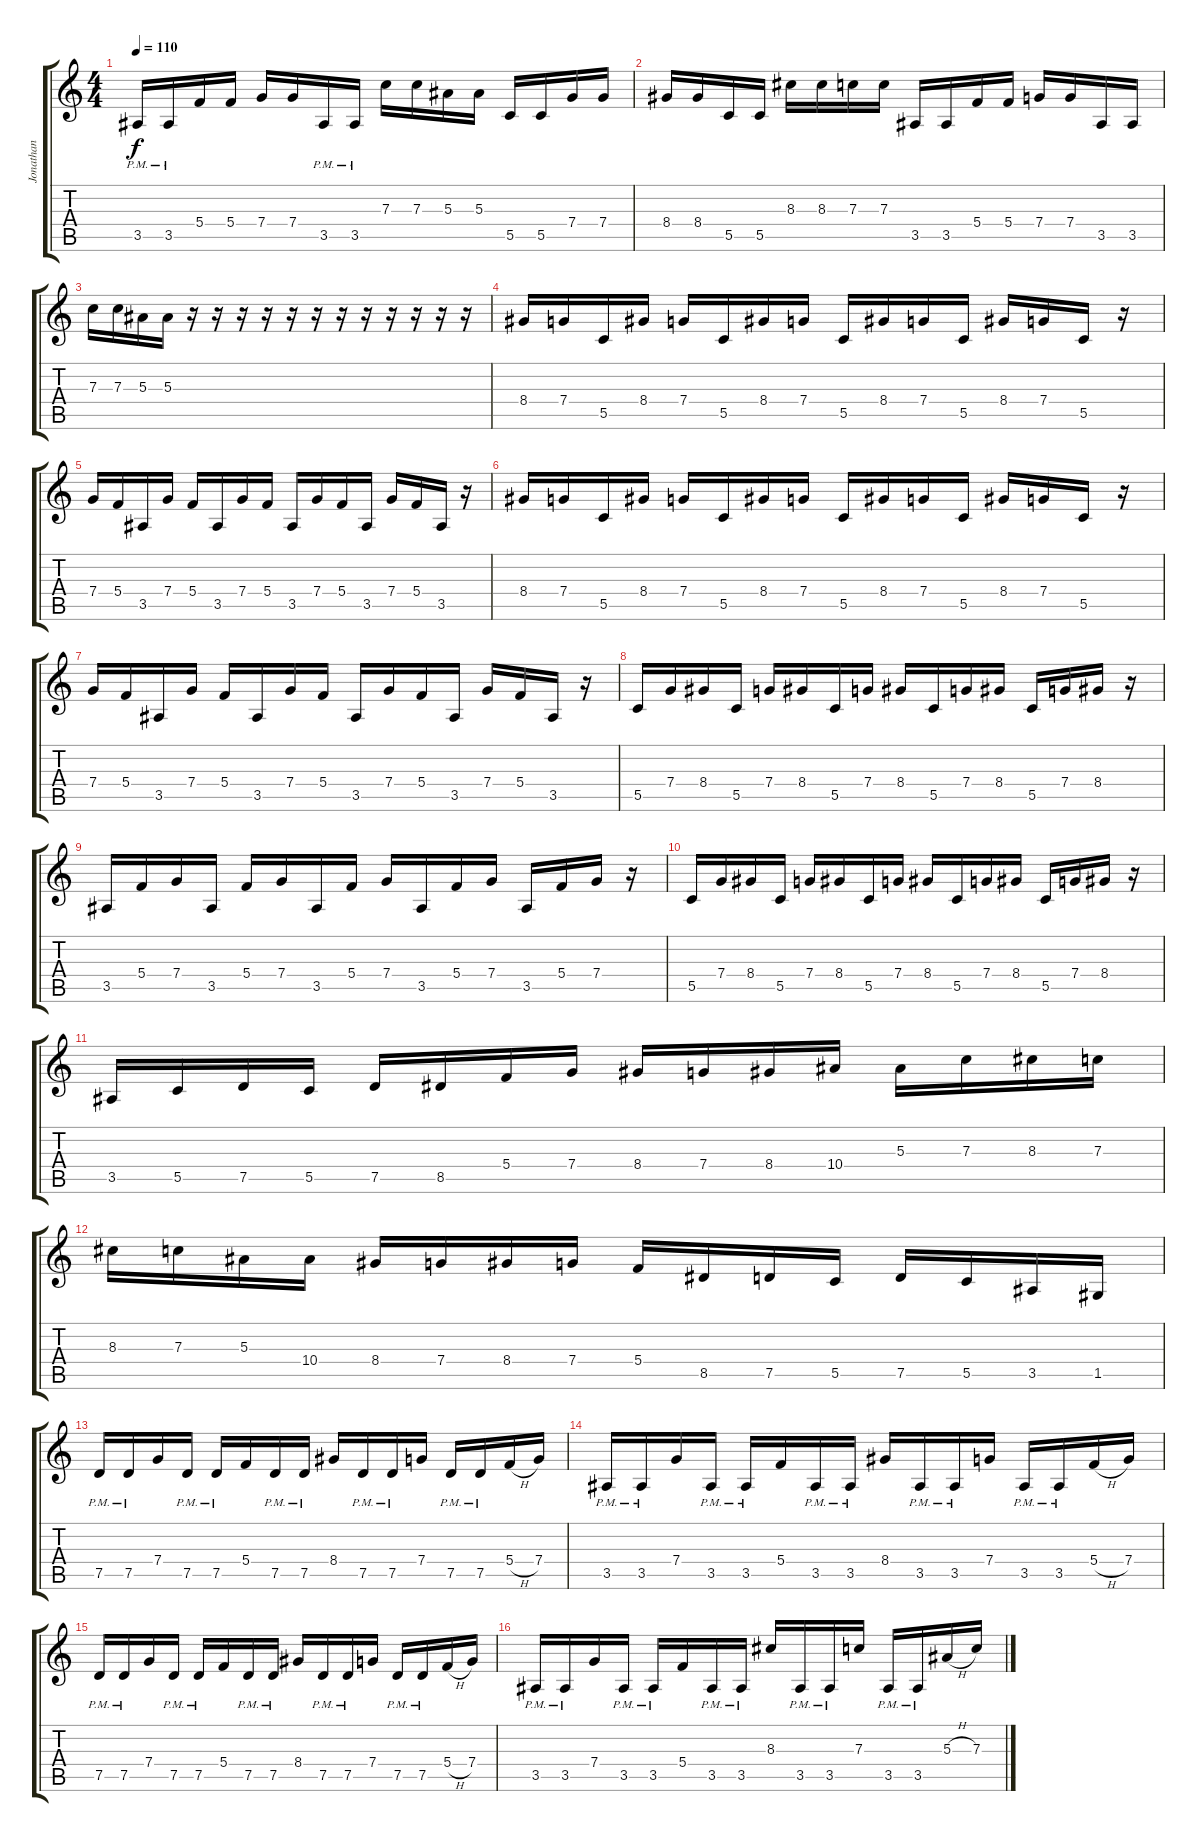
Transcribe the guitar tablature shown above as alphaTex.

\track ("Jonathan" "Jonathan") {instrument distortionguitar}
\staff {score tabs}
\tuning (D4 A3 F3 C3 G2 D2) {hide}
\ts (4 4)
\tempo 110
\clef g2
\ks c
3.5{pm}.16{dy f} 3.5{pm}.16 5.4.16 5.4.16 7.4.16 7.4.16 3.5{pm}.16 3.5{pm}.16 7.3.16 7.3.16 5.3.16 5.3.16 5.5.16 5.5.16 7.4.16 7.4.16 |
8.4.16 8.4.16 5.5.16 5.5.16 8.3.16 8.3.16 7.3.16 7.3.16 3.5.16 3.5.16 5.4.16 5.4.16 7.4.16 7.4.16 3.5.16 3.5.16 |
7.3.16 7.3.16 5.3.16 5.3.16 r.16 r.16 r.16 r.16 r.16 r.16 r.16 r.16 r.16 r.16 r.16 r.16 |
8.4.16 7.4.16 5.5.16 8.4.16 7.4.16 5.5.16 8.4.16 7.4.16 5.5.16 8.4.16 7.4.16 5.5.16 8.4.16 7.4.16 5.5.16 r.16 |
7.4.16 5.4.16 3.5.16 7.4.16 5.4.16 3.5.16 7.4.16 5.4.16 3.5.16 7.4.16 5.4.16 3.5.16 7.4.16 5.4.16 3.5.16 r.16 |
8.4.16 7.4.16 5.5.16 8.4.16 7.4.16 5.5.16 8.4.16 7.4.16 5.5.16 8.4.16 7.4.16 5.5.16 8.4.16 7.4.16 5.5.16 r.16 |
7.4.16 5.4.16 3.5.16 7.4.16 5.4.16 3.5.16 7.4.16 5.4.16 3.5.16 7.4.16 5.4.16 3.5.16 7.4.16 5.4.16 3.5.16 r.16 |
5.5.16 7.4.16 8.4.16 5.5.16 7.4.16 8.4.16 5.5.16 7.4.16 8.4.16 5.5.16 7.4.16 8.4.16 5.5.16 7.4.16 8.4.16 r.16 |
3.5.16 5.4.16 7.4.16 3.5.16 5.4.16 7.4.16 3.5.16 5.4.16 7.4.16 3.5.16 5.4.16 7.4.16 3.5.16 5.4.16 7.4.16 r.16 |
5.5.16 7.4.16 8.4.16 5.5.16 7.4.16 8.4.16 5.5.16 7.4.16 8.4.16 5.5.16 7.4.16 8.4.16 5.5.16 7.4.16 8.4.16 r.16 |
3.5.16 5.5.16 7.5.16 5.5.16 7.5.16 8.5.16 5.4.16 7.4.16 8.4.16 7.4.16 8.4.16 10.4.16 5.3.16 7.3.16 8.3.16 7.3.16 |
8.3.16 7.3.16 5.3.16 10.4.16 8.4.16 7.4.16 8.4.16 7.4.16 5.4.16 8.5.16 7.5.16 5.5.16 7.5.16 5.5.16 3.5.16 1.5.16 |
7.5{pm}.16 7.5{pm}.16 7.4.16 7.5{pm}.16 7.5{pm}.16 5.4.16 7.5{pm}.16 7.5{pm}.16 8.4.16 7.5{pm}.16 7.5{pm}.16 7.4.16 7.5{pm}.16 7.5{pm}.16 5.4{h}.16 7.4.16 |
3.5{pm}.16 3.5{pm}.16 7.4.16 3.5{pm}.16 3.5{pm}.16 5.4.16 3.5{pm}.16 3.5{pm}.16 8.4.16 3.5{pm}.16 3.5{pm}.16 7.4.16 3.5{pm}.16 3.5{pm}.16 5.4{h}.16 7.4.16 |
7.5{pm}.16 7.5{pm}.16 7.4.16 7.5{pm}.16 7.5{pm}.16 5.4.16 7.5{pm}.16 7.5{pm}.16 8.4.16 7.5{pm}.16 7.5{pm}.16 7.4.16 7.5{pm}.16 7.5{pm}.16 5.4{h}.16 7.4.16 |
3.5{pm}.16 3.5{pm}.16 7.4.16 3.5{pm}.16 3.5{pm}.16 5.4.16 3.5{pm}.16 3.5{pm}.16 8.3.16 3.5{pm}.16 3.5{pm}.16 7.3.16 3.5{pm}.16 3.5{pm}.16 5.3{h}.16 7.3.16
